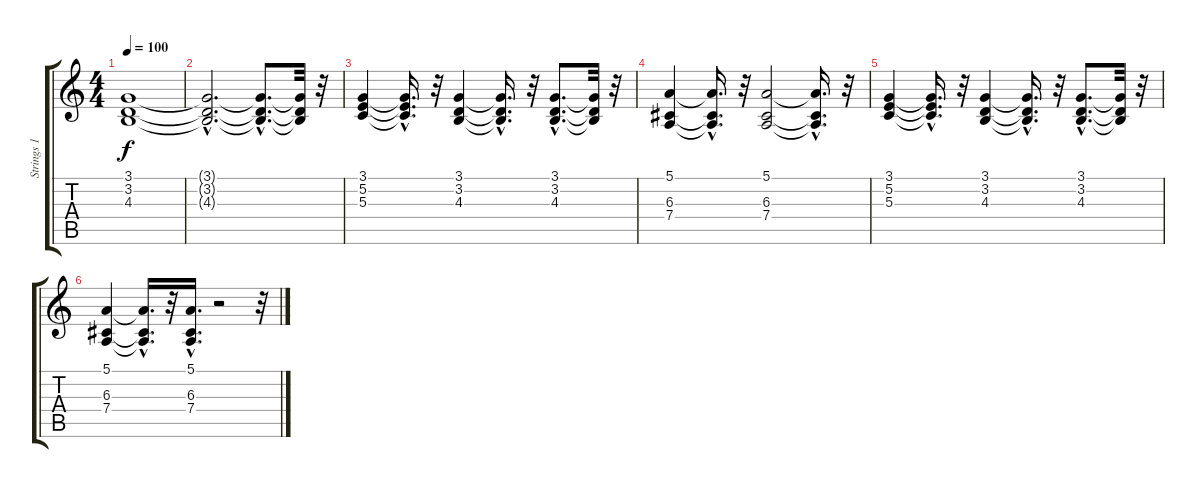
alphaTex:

\track ("Strings 1" "Strings 1") {instrument stringensemble1}
\staff {score tabs}
\tuning (E4 B3 G3 D3 A2 E2) {hide}
\ts (4 4)
\tempo 100
\clef g2
\ks c
(3.1 3.2 4.3).1{dy f} |
(3.1{hac t} 3.2{hac t} 4.3{hac t}).2{d} (3.1{hac t} 3.2{hac t} 4.3{hac t}).8{d} (3.1{t} 3.2{t} 4.3{t}).32 r.32 |
(3.1 5.2 5.3).4 (3.1{hac t} 5.2{hac t} 5.3{hac t}).16{d} r.32 (3.1 3.2 4.3).4 (3.1{hac t} 3.2{hac t} 4.3{hac t}).16{d} r.32 (3.1{hac} 3.2{hac} 4.3{hac}).8{d} (3.1{t} 3.2{t} 4.3{t}).32 r.32 |
(5.1 6.3 7.4).4 (5.1{hac t} 6.3{hac t} 7.4{hac t}).16{d} r.32 (5.1 6.3 7.4).2 (5.1{hac t} 6.3{hac t} 7.4{hac t}).16{d} r.32 |
(3.1 5.2 5.3).4 (3.1{hac t} 5.2{hac t} 5.3{hac t}).16{d} r.32 (3.1 3.2 4.3).4 (3.1{hac t} 3.2{hac t} 4.3{hac t}).16{d} r.32 (3.1{hac} 3.2{hac} 4.3{hac}).8{d} (3.1{t} 3.2{t} 4.3{t}).32 r.32 |
(5.1 6.3 7.4).4 (5.1{hac t} 6.3{hac t} 7.4{hac t}).16{d} r.32 (5.1{hac} 6.3{hac} 7.4{hac}).16{d} r.2 r.32
